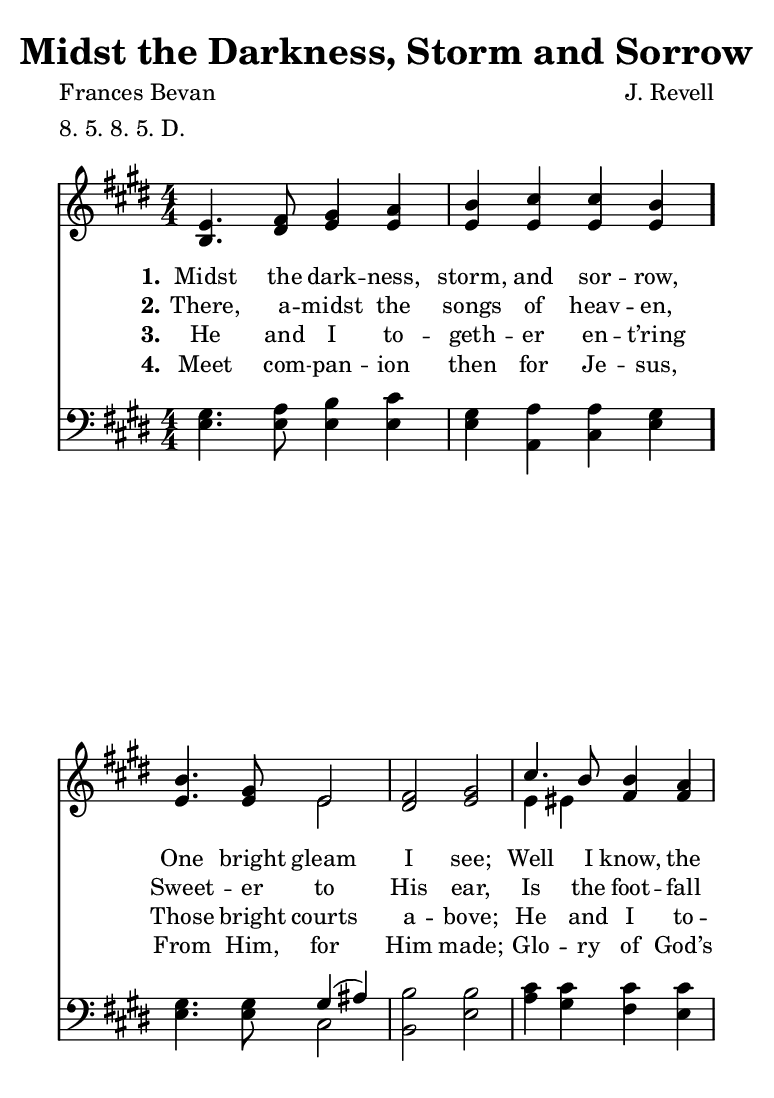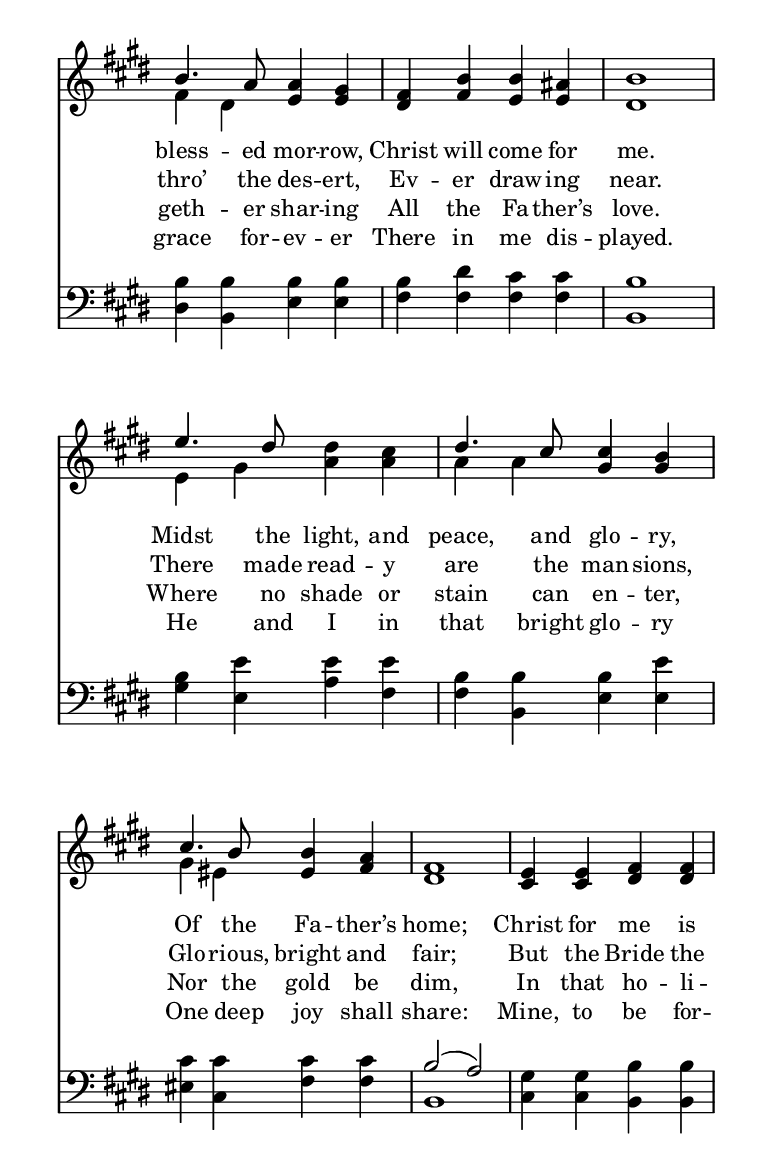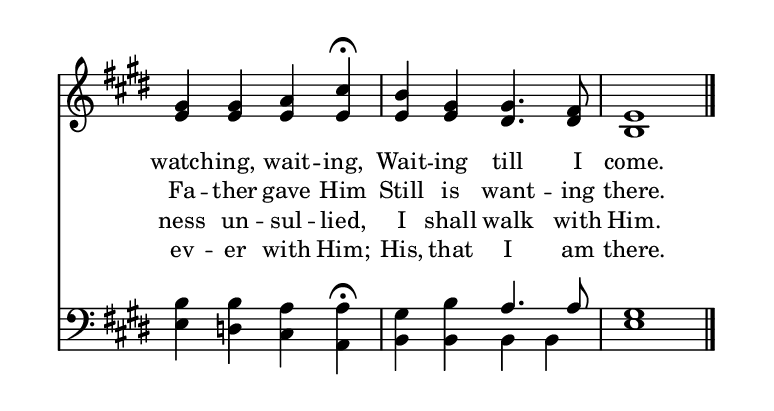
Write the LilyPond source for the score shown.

\include "common/global.ily"
\paper {
  \include "common/paper.ily"
}

\header{
  hymnnumber = "239"
  title = "Midst the Darkness, Storm and Sorrow"
  tunename = ""
  meter = "8. 5. 8. 5. D."
  poet = "Frances Bevan"
  composer = "J. Revell"
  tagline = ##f
}

ta = { \tempo 4=90 }
tb = { \tempo 4=45 }

global = {
  \include "common/overrides.ily"
  \override Staff.TimeSignature.style = #'numbered
  \time 4/4
  \override Score.MetronomeMark.transparent = ##t % hide all fermata changes too
  \ta
  \key e \major
  \autoBeamOff
}

notesSoprano = {
\global
\relative c' {

  e4. fis8 gis4 a | b cis cis b |
  b4. gis8 e2 | fis2 gis |
  cis4. b8 b4 a | b4. a8 a4 gis |
  fis4 b b ais | b1 |
  e4. dis8 dis4 cis | dis4. cis8 cis4 b |
  cis4. b8 b4 a | fis1 |
  e4 e fis fis | gis gis a \tb cis\fermata \ta |
  b4 gis gis4. fis8 | e1 |

  \bar "|."

}
}

notesAlto = {
\global
\relative e' {

  b4. dis8 e4 e | e e e e |
  e4. e8 e2 | dis e |
  e4 eis fis fis | fis dis e e |
  dis fis e e | dis1 |
  e4 gis a a | a a gis gis |
  gis4 eis eis fis | dis1 |
  cis4 cis dis dis | e e e e |
  e4 e dis4. dis8 | b1 |

}
}

notesTenor = {
\global
\relative a {

  gis4. a8 b4 cis | gis a a gis |
  gis4. gis8 gis4( ais) | b2 b |
  cis4 cis cis cis | b b b b |
  b4 dis cis cis | b1 |
  b4 e e e | b b b e |
  cis4 cis cis cis | b2( a) |
  gis4 gis b b | b b a a |
  gis4 b a4. a8 | gis1 |

}
}

notesBass = {
\global
\relative f {

  e4. e8 e4 e | e a, cis e |
  e4. e8 cis2 | b e |
  a4 gis fis e | dis b e e |
  fis4 fis fis fis | b,1 |
  gis'4 e a fis | fis b, e e |
  eis cis fis fis | b,1 |
  cis4 cis b b | e d cis a\fermata |
  b4 b b b | e1 |

}
}

wordsA = \lyricmode {
\set stanza = "1."

Midst the dark -- ness, storm, and sor -- row, \bar "." % TODO Oxford comma here is not present in title
One bright gleam I see;
Well I know, the bless -- ed mor -- row,
Christ will come for me.
Midst the light, and peace, and glo -- ry,
Of the Fa -- ther’s home;
Christ for me is watch -- ing, wait -- ing,
Wait -- ing till I come.

}

wordsB = \lyricmode {
\set stanza = "2."

There, a -- midst the songs of heav -- en,
Sweet -- er to His ear,
Is the foot -- fall thro’ the des -- ert,
Ev -- er draw -- ing near.
There made read -- y are the man -- sions,
Glo -- rious, bright and fair;
But the Bride the Fa -- ther gave Him
Still is want -- ing there.

}

wordsC = \lyricmode {
\set stanza = "3."

He and I to -- geth -- er en -- t’ring
Those bright courts a -- bove;
He and I to -- geth -- er shar -- ing
All the Fa -- ther’s love.
Where no shade or stain can en -- ter,
Nor the gold be dim,
In that ho -- li -- ness un -- sul -- lied,
I shall walk with Him.

}

wordsD = \lyricmode {
\set stanza = "4."

Meet com -- pan -- ion then for Je -- sus,
From Him, for Him made;
Glo -- ry of God’s grace for -- ev -- er
There in me dis -- played.
He and I in that bright glo -- ry
One deep joy shall share:
Mine, to be for -- ev -- er with Him;
His, that I am there.

}

\score {
  \context ChoirStaff <<
    \context Staff = upper <<
      \set Staff.autoBeaming = ##f
      \set ChoirStaff.systemStartDelimiter = #'SystemStartBar
      \set ChoirStaff.printPartCombineTexts = ##f
      \partcombine #'(2 . 9) \notesSoprano \notesAlto
      \context NullVoice = sopranos { \voiceOne << \notesSoprano >> }
      \context NullVoice = altos { \voiceTwo << \notesAlto >> }
      \context Lyrics = one   \lyricsto sopranos \wordsA
      \context Lyrics = two   \lyricsto sopranos \wordsB
      \context Lyrics = three \lyricsto sopranos \wordsC
      \context Lyrics = four  \lyricsto sopranos \wordsD
    >>
    \context Staff = men <<
      \clef bass
      \set ChoirStaff.printPartCombineTexts = ##f
      \partcombine #'(2 . 9) \notesTenor \notesBass
      \context NullVoice = tenors { \voiceOne << \notesTenor >> }
      \context NullVoice = basses { \voiceTwo << \notesBass >> }
    >>
  >>
  \layout {
    \include "common/layout.ily"
  }
  \midi{
    \include "common/midi.ily"
  }
}

\version "2.19.49"  % necessary for upgrading to future LilyPond versions.

% vi:set et ts=2 sw=2 ai nocindent syntax=lilypond:
